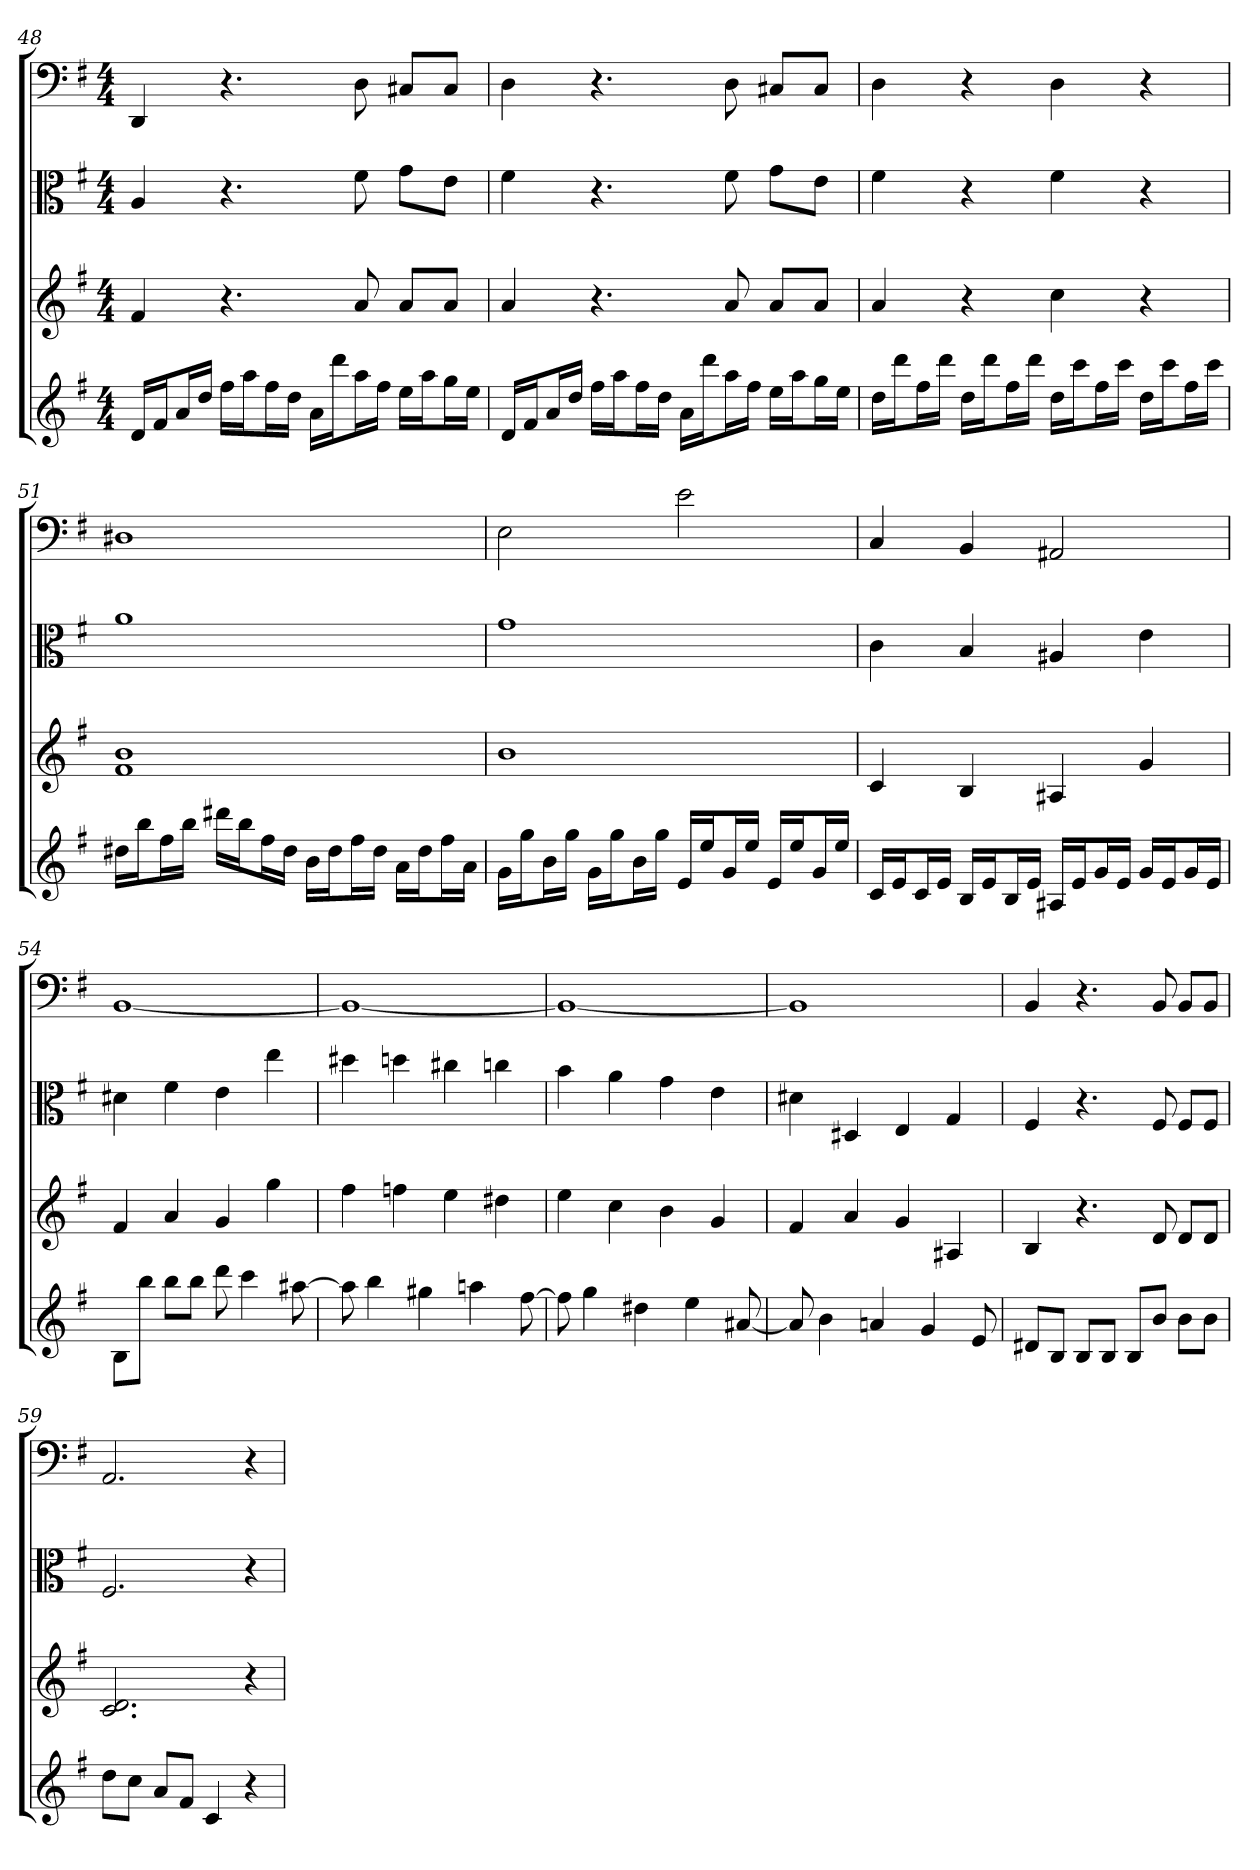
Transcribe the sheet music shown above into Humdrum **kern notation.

**kern	**kern	**kern	**kern
*part4	*part3	*part2	*part1
*staff4	*staff3	*staff2	*staff1
*	*	*clefC3	*clefF4
*k[f#]	*k[f#]	*k[f#]	*k[f#]
*G:	*G:	*G:	*G:
*M4/4	*M4/4	*M4/4	*M4/4
=48	=48	=48	=48
16dLL	4f#	4A	4DD
16f#J	.	.	.
16aL	.	.	.
16ddJJ	.	.	.
16ff#LL	4.r	4.r	4.r
16aaJ	.	.	.
16ff#L	.	.	.
16ddJJ	.	.	.
16aLL	.	.	.
16dddJ	.	.	.
16aaL	8a	8f#	8D
16ff#JJ	.	.	.
16eeLL	8aL	8g\L	8C#X/L
16aaJ	.	.	.
16ggL	8aJ	8e\J	8C#/J
16eeJJ	.	.	.
=49	=49	=49	=49
16dLL	4a	4f#	4D
16f#J	.	.	.
16aL	.	.	.
16ddJJ	.	.	.
16ff#LL	4.r	4.r	4.r
16aaJ	.	.	.
16ff#L	.	.	.
16ddJJ	.	.	.
16aLL	.	.	.
16dddJ	.	.	.
16aaL	8a	8f#	8D
16ff#JJ	.	.	.
16eeLL	8aL	8g\L	8C#X/L
16aaJ	.	.	.
16ggL	8aJ	8e\J	8C#/J
16eeJJ	.	.	.
=50	=50	=50	=50
16ddLL	4a	4f#	4D
16dddJ	.	.	.
16ff#L	.	.	.
16dddJJ	.	.	.
16ddLL	4r	4r	4r
16dddJ	.	.	.
16ff#L	.	.	.
16dddJJ	.	.	.
16ddLL	4cc	4f#	4D
16cccJ	.	.	.
16ff#L	.	.	.
16cccJJ	.	.	.
16ddLL	4r	4r	4r
16cccJ	.	.	.
16ff#L	.	.	.
16cccJJ	.	.	.
=51	=51	=51	=51
16dd#XLL	1f# 1b	1a	1D#X
16bbJ	.	.	.
16ff#L	.	.	.
16bbJJ	.	.	.
16ddd#XLL	.	.	.
16bbJ	.	.	.
16ff#L	.	.	.
16dd#JJ	.	.	.
16bLL	.	.	.
16dd#J	.	.	.
16ff#L	.	.	.
16dd#JJ	.	.	.
16aLL	.	.	.
16dd#J	.	.	.
16ff#L	.	.	.
16aJJ	.	.	.
=52	=52	=52	=52
16gLL	1b	1g	2E
16ggJ	.	.	.
16bL	.	.	.
16ggJJ	.	.	.
16gLL	.	.	.
16ggJ	.	.	.
16bL	.	.	.
16ggJJ	.	.	.
16eLL	.	.	2e
16eeJ	.	.	.
16gL	.	.	.
16eeJJ	.	.	.
16eLL	.	.	.
16eeJ	.	.	.
16gL	.	.	.
16eeJJ	.	.	.
=53	=53	=53	=53
16cLL	4c	4c	4C
16eJ	.	.	.
16cL	.	.	.
16eJJ	.	.	.
16BLL	4B	4B	4BB
16eJ	.	.	.
16BL	.	.	.
16eJJ	.	.	.
16A#XLL	4A#X	4A#X	2AA#X
16eJ	.	.	.
16gL	.	.	.
16eJJ	.	.	.
16gLL	4g	4e	.
16eJ	.	.	.
16gL	.	.	.
16eJJ	.	.	.
=54	=54	=54	=54
8BL	4f#	4d#X	[1BB
8bbJ	.	.	.
8bbL	4a	4f#	.
8bbJ	.	.	.
8ddd	4g	4e	.
4ccc	.	.	.
.	4gg	4ee	.
[8aa#X	.	.	.
=55	=55	=55	=55
8aa#]	4ff#	4dd#X	1BB_
4bb	.	.	.
.	4ffn	4ddn	.
4gg#X	.	.	.
.	4ee	4cc#X	.
4aan	.	.	.
.	4dd#X	4ccn	.
[8ff#	.	.	.
=56	=56	=56	=56
8ff#]	4ee	4b	1BB_
4gg	.	.	.
.	4cc	4a	.
4dd#X	.	.	.
.	4b	4g	.
4ee	.	.	.
.	4g	4e	.
[8a#X	.	.	.
=57	=57	=57	=57
8a#]	4f#	4d#X	1BB]
4b	.	.	.
.	4a	4D#X	.
4an	.	.	.
.	4g	4E	.
4g	.	.	.
.	4A#X	4G	.
8e	.	.	.
=58	=58	=58	=58
8d#XL	4B	4F#	4BB
8BJ	.	.	.
8BL	4.r	4.r	4.r
8BJ	.	.	.
8BL	.	.	.
8bJ	8d	8F#	8BB
8bL	8dL	8F#/L	8BB/L
8bJ	8dJ	8F#/J	8BB/J
=59	=59	=59	=59
8ddL	2.c 2.d	2.F#	2.AA
8ccJ	.	.	.
8aL	.	.	.
8f#J	.	.	.
4c	.	.	.
4r	4r	4r	4r
=	=	=	=
*-	*-	*-	*-
